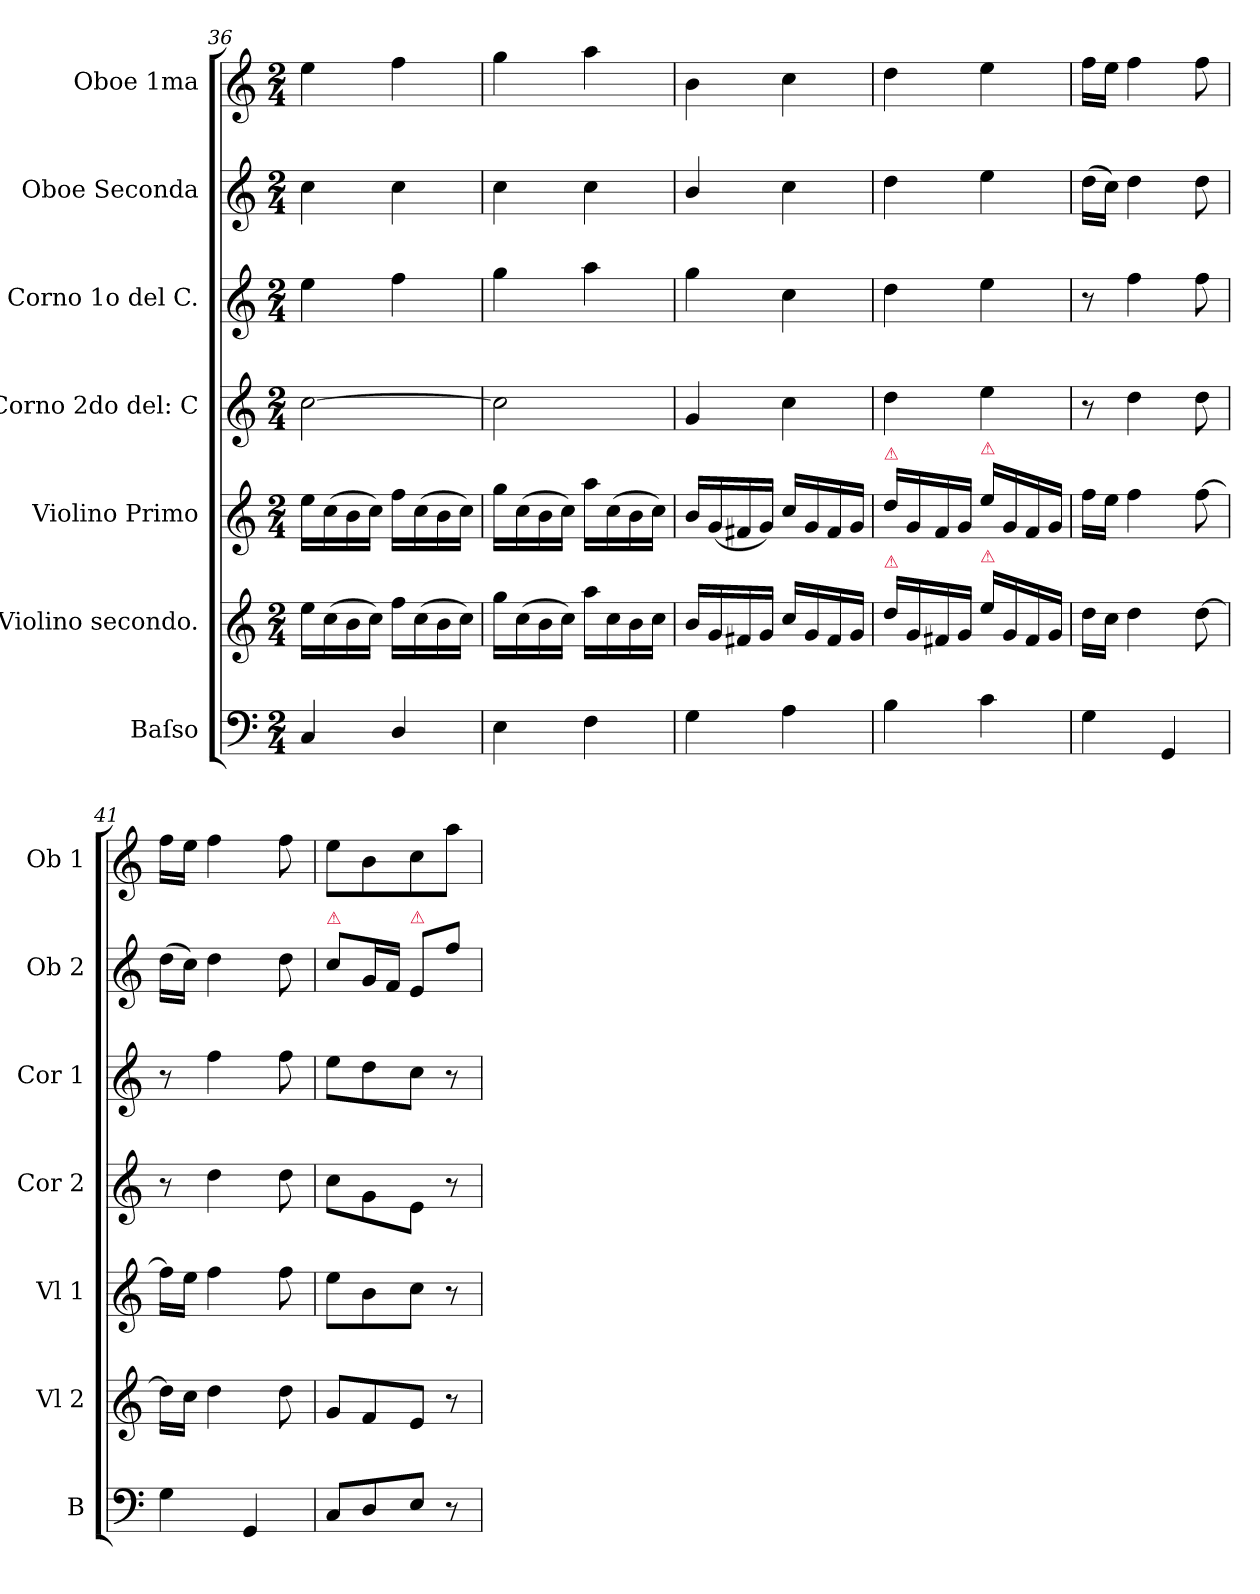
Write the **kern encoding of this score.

**kern	**kern	**kern	**kern	**kern	**kern	**kern
*part7	*part6	*part5	*part4	*part3	*part2	*part1
*staff7	*staff6	*staff5	*staff4	*staff3	*staff2	*staff1
*I"Baſso	*I"Violino secondo.	*I"Violino Primo	*I"Corno 2do del: C	*I"Corno 1o del C.	*I"Oboe Seconda	*I"Oboe 1ma
*I'B	*I'Vl 2	*I'Vl 1	*I'Cor 2	*I'Cor 1	*I'Ob 2	*I'Ob 1
*clefF4	*clefG2	*clefG2	*clefG2	*clefG2	*clefG2	*clefG2
*k[]	*k[]	*k[]	*k[]	*k[]	*k[]	*k[]
*M2/4	*M2/4	*M2/4	*M2/4	*M2/4	*M2/4	*M2/4
=36	=36	=36	=36	=36	=36	=36
4C/	16ee\LL	16ee\LL	[2cc\	4ee\	4cc\	4ee\
.	(>16cc\	(>16cc\	.	.	.	.
.	16b\	16b\	.	.	.	.
.	16cc\JJ)	16cc\JJ)	.	.	.	.
4D/	16ff\LL	16ff\LL	.	4ff\	4cc\	4ff\
.	(>16cc\	(>16cc\	.	.	.	.
.	16b\	16b\	.	.	.	.
.	16cc\JJ)	16cc\JJ)	.	.	.	.
=37	=37	=37	=37	=37	=37	=37
4E\	16gg\LL	16gg\LL	2cc\]	4gg\	4cc\	4gg\
.	(>16cc\	(>16cc\	.	.	.	.
.	16b\	16b\	.	.	.	.
.	16cc\JJ)	16cc\JJ)	.	.	.	.
4F\	16aa\LL	16aa\LL	.	4aa\	4cc\	4aa\
.	16cc\	(>16cc\	.	.	.	.
.	16b\	16b\	.	.	.	.
.	16cc\JJ	16cc\JJ)	.	.	.	.
=38	=38	=38	=38	=38	=38	=38
4G\	16b/LL	16b/LL	4g/	4gg\	4b/	4b\
.	16g/	(<16g/	.	.	.	.
.	16f#X/	16f#X/	.	.	.	.
.	16g/JJ	16g/JJ)	.	.	.	.
4A\	16cc/LL	16cc/LL	4cc\	4cc\	4cc\	4cc\
.	16g/	16g/	.	.	.	.
.	16f#/	16f#/	.	.	.	.
.	16g/JJ	16g/JJ	.	.	.	.
=39	=39	=39	=39	=39	=39	=39
!	!	!LO:TX:a:color=crimson:t=⚠	!	!	!	!
!	!LO:TX:a:color=crimson:t=⚠	!	!	!	!	!
4B\	16dd\LL	16dd\LL	4dd\	4dd\	4dd\	4dd\
.	16g/	16g/	.	.	.	.
.	16f#X/	16f/	.	.	.	.
.	16g/JJ	16g/JJ	.	.	.	.
!	!	!LO:TX:a:color=crimson:t=⚠	!	!	!	!
!	!LO:TX:a:color=crimson:t=⚠	!	!	!	!	!
4c\	16ee\LL	16ee/LL	4ee\	4ee\	4ee\	4ee\
.	16g/	16g/	.	.	.	.
.	16f#/	16f/	.	.	.	.
.	16g/JJ	16g/JJ	.	.	.	.
=40	=40	=40	=40	=40	=40	=40
4G\	16dd\LL	16ff\LL	8r	8r	(>16dd\LL	16ff\LL
.	16cc\JJ	16ee\JJ	.	.	16cc\JJ)	16ee\JJ
.	4dd\	4ff\	4dd\	4ff\	4dd\	4ff\
4GG/	.	.	.	.	.	.
.	[8dd\	[8ff\	8dd\	8ff\	8dd\	8ff\
=41	=41	=41	=41	=41	=41	=41
4G\	16dd\LL]	16ff\LL]	8r	8r	(>16dd\LL	16ff\LL
.	16cc\JJ	16ee\JJ	.	.	16cc\JJ)	16ee\JJ
.	4dd\	4ff\	4dd\	4ff\	4dd\	4ff\
4GG/	.	.	.	.	.	.
.	8dd\	8ff\	8dd\	8ff\	8dd\	8ff\
=42	=42	=42	=42	=42	=42	=42
!	!	!	!	!	!LO:TX:a:color=crimson:t=⚠	!
8C/L	8g/L	8ee\L	8cc\L	8ee\L	8cc\L	8ee\L
8D/	8f/	8b\	8g\	8dd\	16g/L	8b\
.	.	.	.	.	16f/JJ	.
!	!	!	!	!	!LO:TX:a:color=crimson:t=⚠	!
8E/J	8e/J	8cc\J	8e\J	8cc\J	8e/L	8cc\
8r	8r	8r	8r	8r	8ff\J	8aa\J
=	=	=	=	=	=	=
*-	*-	*-	*-	*-	*-	*-
